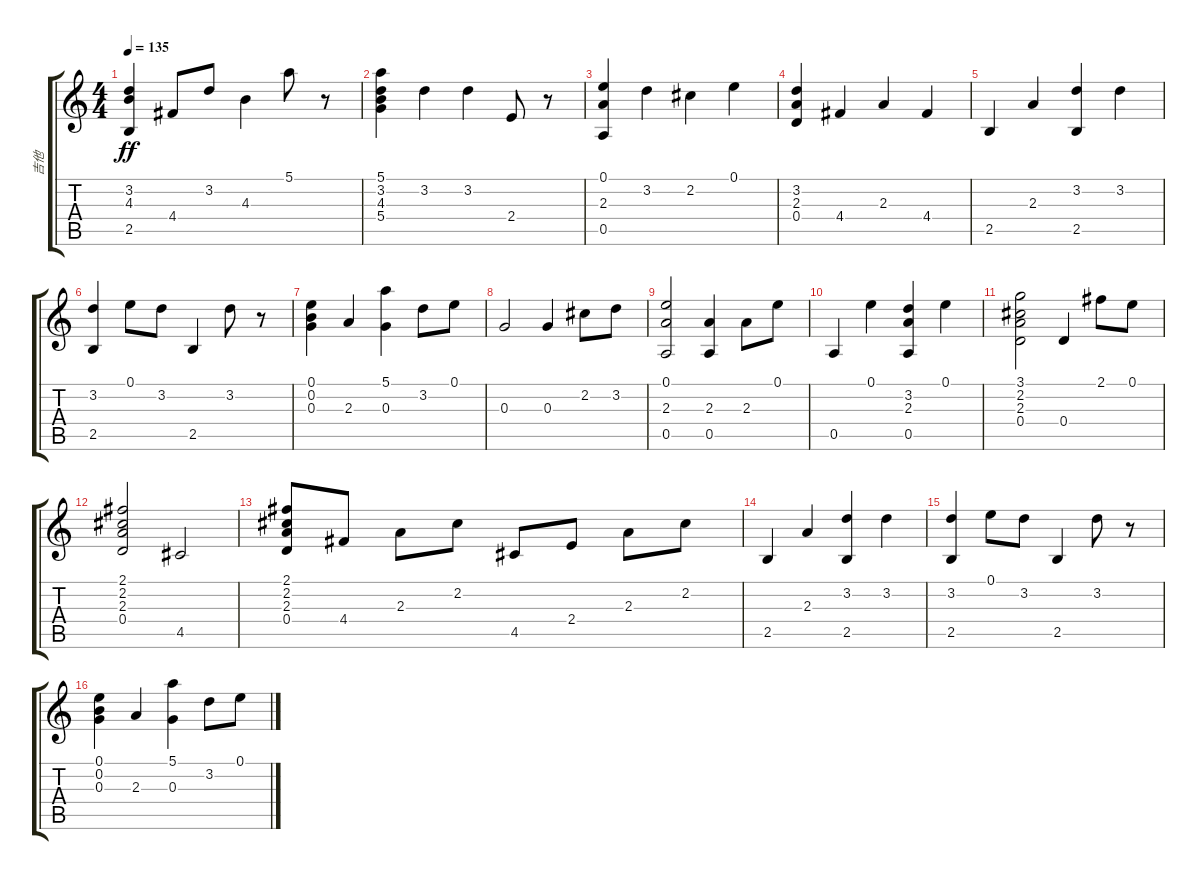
\track ("吉他" "吉他") {instrument electricguitarclean}
\staff {score tabs}
\tuning (E4 B3 G3 D3 A2 E2) {hide}
\ts (4 4)
\tempo 135
\clef g2
\ks c
(3.2 4.3 2.5).4{dy ff} 4.4.8 3.2.8 4.3.4 5.1.8 r.8 |
(5.1 3.2 4.3 5.4).4 3.2.4 3.2.4 2.4.8 r.8 |
(0.1 2.3 0.5).4 3.2.4 2.2.4 0.1.4 |
(3.2 2.3 0.4).4 4.4.4 2.3.4 4.4.4 |
2.5.4 2.3.4 (3.2 2.5).4 3.2.4 |
(3.2 2.5).4 0.1.8 3.2.8 2.5.4 3.2.8 r.8 |
(0.1 0.2 0.3).4 2.3.4 (5.1 0.3).4 3.2.8 0.1.8 |
0.3.2 0.3.4 2.2.8 3.2.8 |
(0.1 2.3 0.5).2 (2.3 0.5).4 2.3.8 0.1.8 |
0.5.4 0.1.4 (3.2 2.3 0.5).4 0.1.4 |
(3.1 2.2 2.3 0.4).2 0.4.4 2.1.8 0.1.8 |
(2.1 2.2 2.3 0.4).2 4.5.2 |
(2.1 2.2 2.3 0.4).8 4.4.8 2.3.8 2.2.8 4.5.8 2.4.8 2.3.8 2.2.8 |
2.5.4 2.3.4 (3.2 2.5).4 3.2.4 |
(3.2 2.5).4 0.1.8 3.2.8 2.5.4 3.2.8 r.8 |
(0.1 0.2 0.3).4 2.3.4 (5.1 0.3).4 3.2.8 0.1.8
